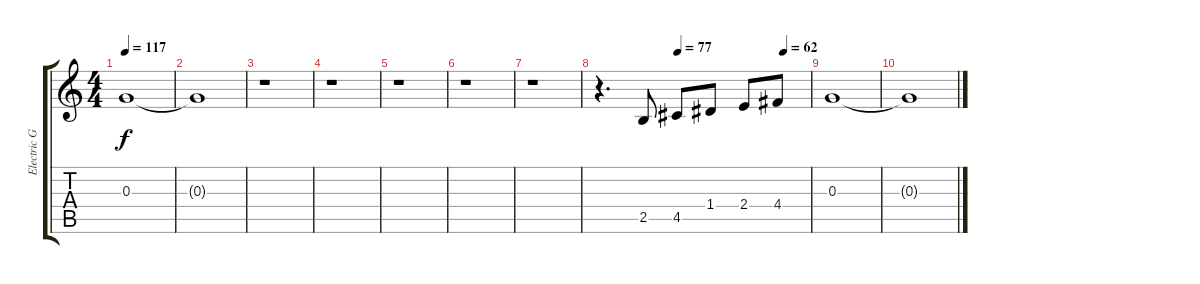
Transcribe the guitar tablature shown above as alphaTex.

\track ("Electric Guitar" "Electric G") {instrument electricguitarjazz}
\staff {score tabs}
\tuning (E4 B3 G3 D3 A2 E2) {hide}
\ts (4 4)
\tempo 117
\clef g2
\ks c
0.3.1{dy f} |
0.3{t}.1 |
r.1 |
r.1 |
r.1 |
r.1 |
r.1 |
\tempo (77 0.375)
\tempo (62 0.875)
r.4{d} 2.5.8 4.5.8 1.4.8 2.4.8 4.4.8 |
0.3.1 |
0.3{t}.1
